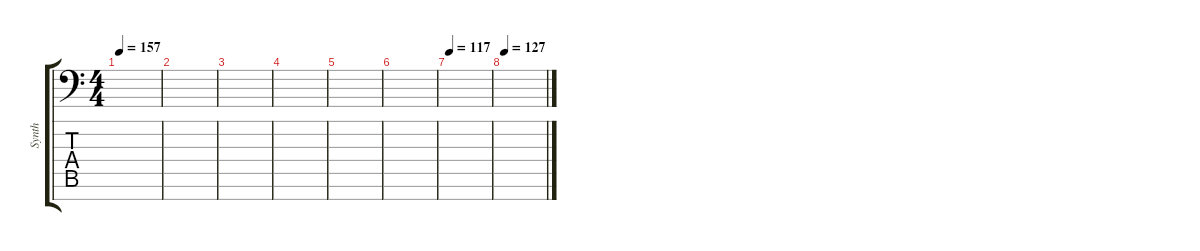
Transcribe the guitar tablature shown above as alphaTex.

\track ("Synth" "Synth") {instrument overdrivenguitar}
\staff {score tabs}
\tuning (E4 B3 G3 D3 A2 E2 C-1) {hide}
\ts (4 4)
\tempo 157
\clef f4
\ks c
|
|
|
|
|
|
\tempo 117
|
\tempo 127
